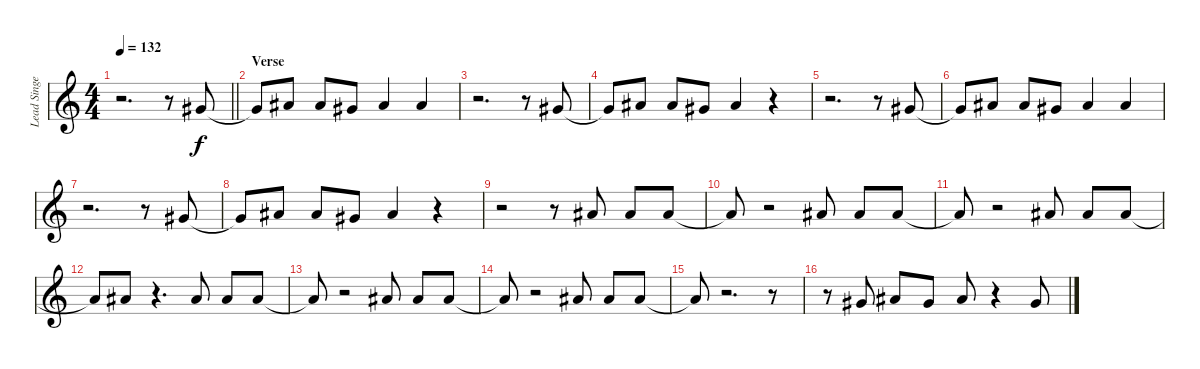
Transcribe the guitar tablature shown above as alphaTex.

\track ("Lead Singer (Bon Scott)" "Lead Singe") {instrument lead1square}
\staff {score}
\tuning (E4 B3 G3 D3 A2 E2) {hide}
\ts (4 4)
\tempo 132
\clef g2
\barLineRight lightlight
\ks c
r.2{d dy f} r.8 4.1.8 |
\section ("" "Verse")
4.1{t}.8 6.1.8 6.1.8 4.1.8 6.1.4 6.1.4 |
r.2{d} r.8 4.1.8 |
4.1{t}.8 6.1.8 6.1.8 4.1.8 6.1.4 r.4 |
r.2{d} r.8 4.1.8 |
4.1{t}.8 6.1.8 6.1.8 4.1.8 6.1.4 6.1.4 |
r.2{d} r.8 4.1.8 |
4.1{t}.8 6.1.8 6.1.8 4.1.8 6.1.4 r.4 |
r.2 r.8 6.1.8 6.1.8 6.1.8 |
6.1{t}.8 r.2 6.1.8 6.1.8 6.1.8 |
6.1{t}.8 r.2 6.1.8 6.1.8 6.1.8 |
6.1{t}.8 6.1.8 r.4{d} 6.1.8 6.1.8 6.1.8 |
6.1{t}.8 r.2 6.1.8 6.1.8 6.1.8 |
6.1{t}.8 r.2 6.1.8 6.1.8 6.1.8 |
6.1{t}.8 r.2{d} r.8 |
r.8 4.1.8 6.1.8 4.1.8 6.1.8 r.4 4.1.8
